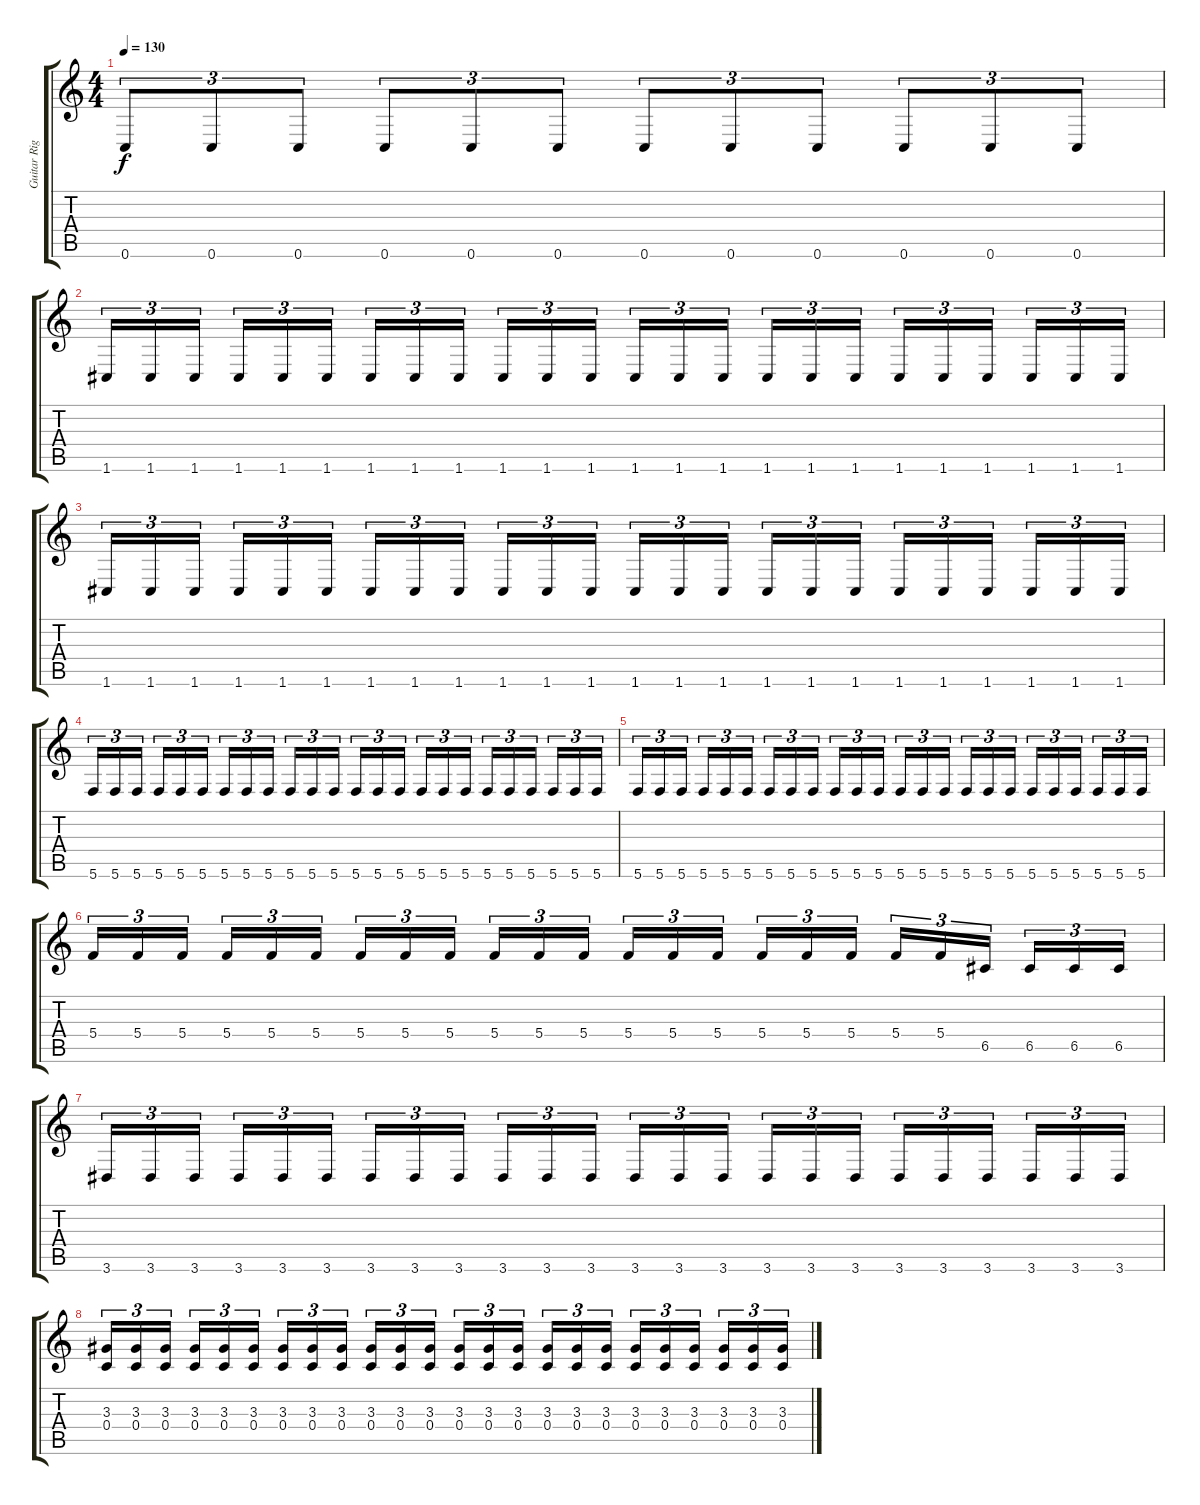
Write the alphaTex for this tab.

\track ("Guitar Right - Jari Mäenpää " "Guitar Rig") {instrument distortionguitar}
\staff {score tabs}
\tuning (D4 A3 F3 C3 G2 C2) {hide}
\ts (4 4)
\tempo 130
\clef g2
\ks c
0.6.8{tu (3 2) dy f} 0.6.8{tu (3 2)} 0.6.8{tu (3 2)} 0.6.8{tu (3 2)} 0.6.8{tu (3 2)} 0.6.8{tu (3 2)} 0.6.8{tu (3 2)} 0.6.8{tu (3 2)} 0.6.8{tu (3 2)} 0.6.8{tu (3 2)} 0.6.8{tu (3 2)} 0.6.8{tu (3 2)} |
1.6.16{tu (3 2)} 1.6.16{tu (3 2)} 1.6.16{tu (3 2)} 1.6.16{tu (3 2)} 1.6.16{tu (3 2)} 1.6.16{tu (3 2)} 1.6.16{tu (3 2)} 1.6.16{tu (3 2)} 1.6.16{tu (3 2)} 1.6.16{tu (3 2)} 1.6.16{tu (3 2)} 1.6.16{tu (3 2)} 1.6.16{tu (3 2)} 1.6.16{tu (3 2)} 1.6.16{tu (3 2)} 1.6.16{tu (3 2)} 1.6.16{tu (3 2)} 1.6.16{tu (3 2)} 1.6.16{tu (3 2)} 1.6.16{tu (3 2)} 1.6.16{tu (3 2)} 1.6.16{tu (3 2)} 1.6.16{tu (3 2)} 1.6.16{tu (3 2)} |
1.6.16{tu (3 2)} 1.6.16{tu (3 2)} 1.6.16{tu (3 2)} 1.6.16{tu (3 2)} 1.6.16{tu (3 2)} 1.6.16{tu (3 2)} 1.6.16{tu (3 2)} 1.6.16{tu (3 2)} 1.6.16{tu (3 2)} 1.6.16{tu (3 2)} 1.6.16{tu (3 2)} 1.6.16{tu (3 2)} 1.6.16{tu (3 2)} 1.6.16{tu (3 2)} 1.6.16{tu (3 2)} 1.6.16{tu (3 2)} 1.6.16{tu (3 2)} 1.6.16{tu (3 2)} 1.6.16{tu (3 2)} 1.6.16{tu (3 2)} 1.6.16{tu (3 2)} 1.6.16{tu (3 2)} 1.6.16{tu (3 2)} 1.6.16{tu (3 2)} |
5.6.16{tu (3 2)} 5.6.16{tu (3 2)} 5.6.16{tu (3 2)} 5.6.16{tu (3 2)} 5.6.16{tu (3 2)} 5.6.16{tu (3 2)} 5.6.16{tu (3 2)} 5.6.16{tu (3 2)} 5.6.16{tu (3 2)} 5.6.16{tu (3 2)} 5.6.16{tu (3 2)} 5.6.16{tu (3 2)} 5.6.16{tu (3 2)} 5.6.16{tu (3 2)} 5.6.16{tu (3 2)} 5.6.16{tu (3 2)} 5.6.16{tu (3 2)} 5.6.16{tu (3 2)} 5.6.16{tu (3 2)} 5.6.16{tu (3 2)} 5.6.16{tu (3 2)} 5.6.16{tu (3 2)} 5.6.16{tu (3 2)} 5.6.16{tu (3 2)} |
5.6.16{tu (3 2)} 5.6.16{tu (3 2)} 5.6.16{tu (3 2)} 5.6.16{tu (3 2)} 5.6.16{tu (3 2)} 5.6.16{tu (3 2)} 5.6.16{tu (3 2)} 5.6.16{tu (3 2)} 5.6.16{tu (3 2)} 5.6.16{tu (3 2)} 5.6.16{tu (3 2)} 5.6.16{tu (3 2)} 5.6.16{tu (3 2)} 5.6.16{tu (3 2)} 5.6.16{tu (3 2)} 5.6.16{tu (3 2)} 5.6.16{tu (3 2)} 5.6.16{tu (3 2)} 5.6.16{tu (3 2)} 5.6.16{tu (3 2)} 5.6.16{tu (3 2)} 5.6.16{tu (3 2)} 5.6.16{tu (3 2)} 5.6.16{tu (3 2)} |
5.4.16{tu (3 2)} 5.4.16{tu (3 2)} 5.4.16{tu (3 2)} 5.4.16{tu (3 2)} 5.4.16{tu (3 2)} 5.4.16{tu (3 2)} 5.4.16{tu (3 2)} 5.4.16{tu (3 2)} 5.4.16{tu (3 2)} 5.4.16{tu (3 2)} 5.4.16{tu (3 2)} 5.4.16{tu (3 2)} 5.4.16{tu (3 2)} 5.4.16{tu (3 2)} 5.4.16{tu (3 2)} 5.4.16{tu (3 2)} 5.4.16{tu (3 2)} 5.4.16{tu (3 2)} 5.4.16{tu (3 2)} 5.4.16{tu (3 2)} 6.5.16{tu (3 2)} 6.5.16{tu (3 2)} 6.5.16{tu (3 2)} 6.5.16{tu (3 2)} |
3.6.16{tu (3 2)} 3.6.16{tu (3 2)} 3.6.16{tu (3 2)} 3.6.16{tu (3 2)} 3.6.16{tu (3 2)} 3.6.16{tu (3 2)} 3.6.16{tu (3 2)} 3.6.16{tu (3 2)} 3.6.16{tu (3 2)} 3.6.16{tu (3 2)} 3.6.16{tu (3 2)} 3.6.16{tu (3 2)} 3.6.16{tu (3 2)} 3.6.16{tu (3 2)} 3.6.16{tu (3 2)} 3.6.16{tu (3 2)} 3.6.16{tu (3 2)} 3.6.16{tu (3 2)} 3.6.16{tu (3 2)} 3.6.16{tu (3 2)} 3.6.16{tu (3 2)} 3.6.16{tu (3 2)} 3.6.16{tu (3 2)} 3.6.16{tu (3 2)} |
(3.3 0.4).16{tu (3 2)} (3.3 0.4).16{tu (3 2)} (3.3 0.4).16{tu (3 2)} (3.3 0.4).16{tu (3 2)} (3.3 0.4).16{tu (3 2)} (3.3 0.4).16{tu (3 2)} (3.3 0.4).16{tu (3 2)} (3.3 0.4).16{tu (3 2)} (3.3 0.4).16{tu (3 2)} (3.3 0.4).16{tu (3 2)} (3.3 0.4).16{tu (3 2)} (3.3 0.4).16{tu (3 2)} (3.3 0.4).16{tu (3 2)} (3.3 0.4).16{tu (3 2)} (3.3 0.4).16{tu (3 2)} (3.3 0.4).16{tu (3 2)} (3.3 0.4).16{tu (3 2)} (3.3 0.4).16{tu (3 2)} (3.3 0.4).16{tu (3 2)} (3.3 0.4).16{tu (3 2)} (3.3 0.4).16{tu (3 2)} (3.3 0.4).16{tu (3 2)} (3.3 0.4).16{tu (3 2)} (3.3 0.4).16{tu (3 2)}
